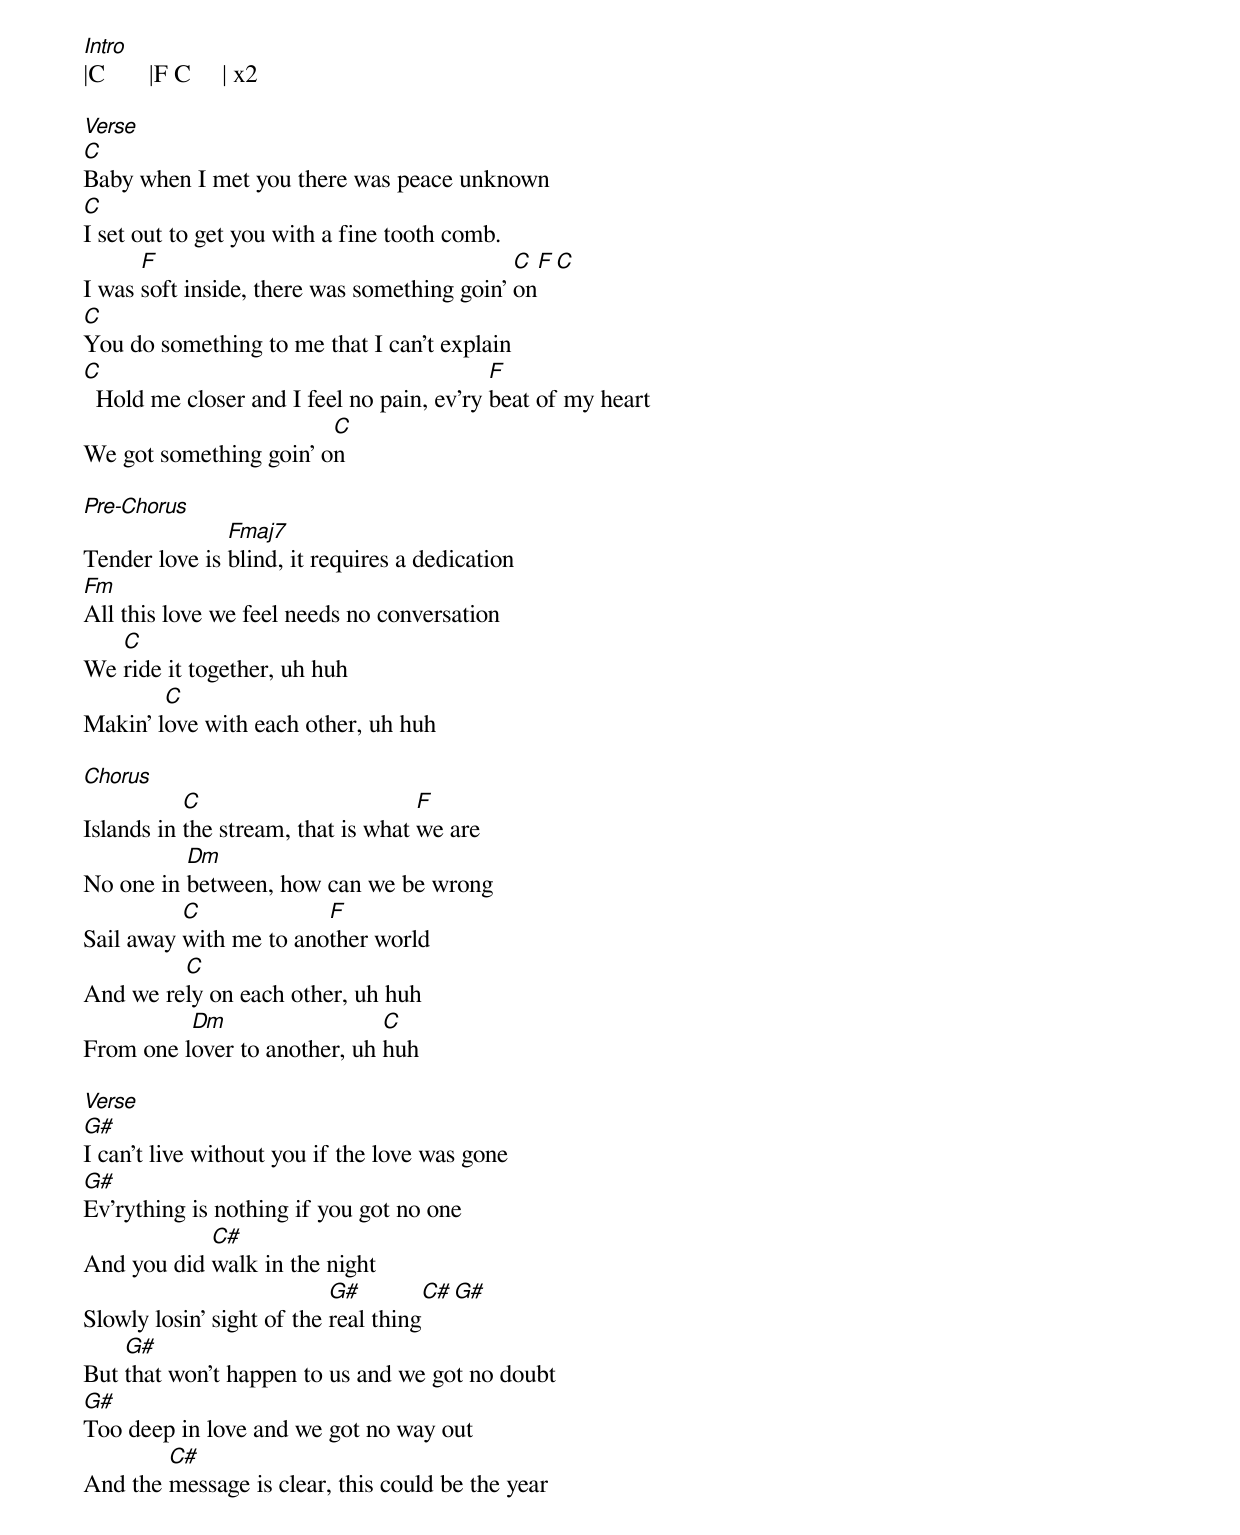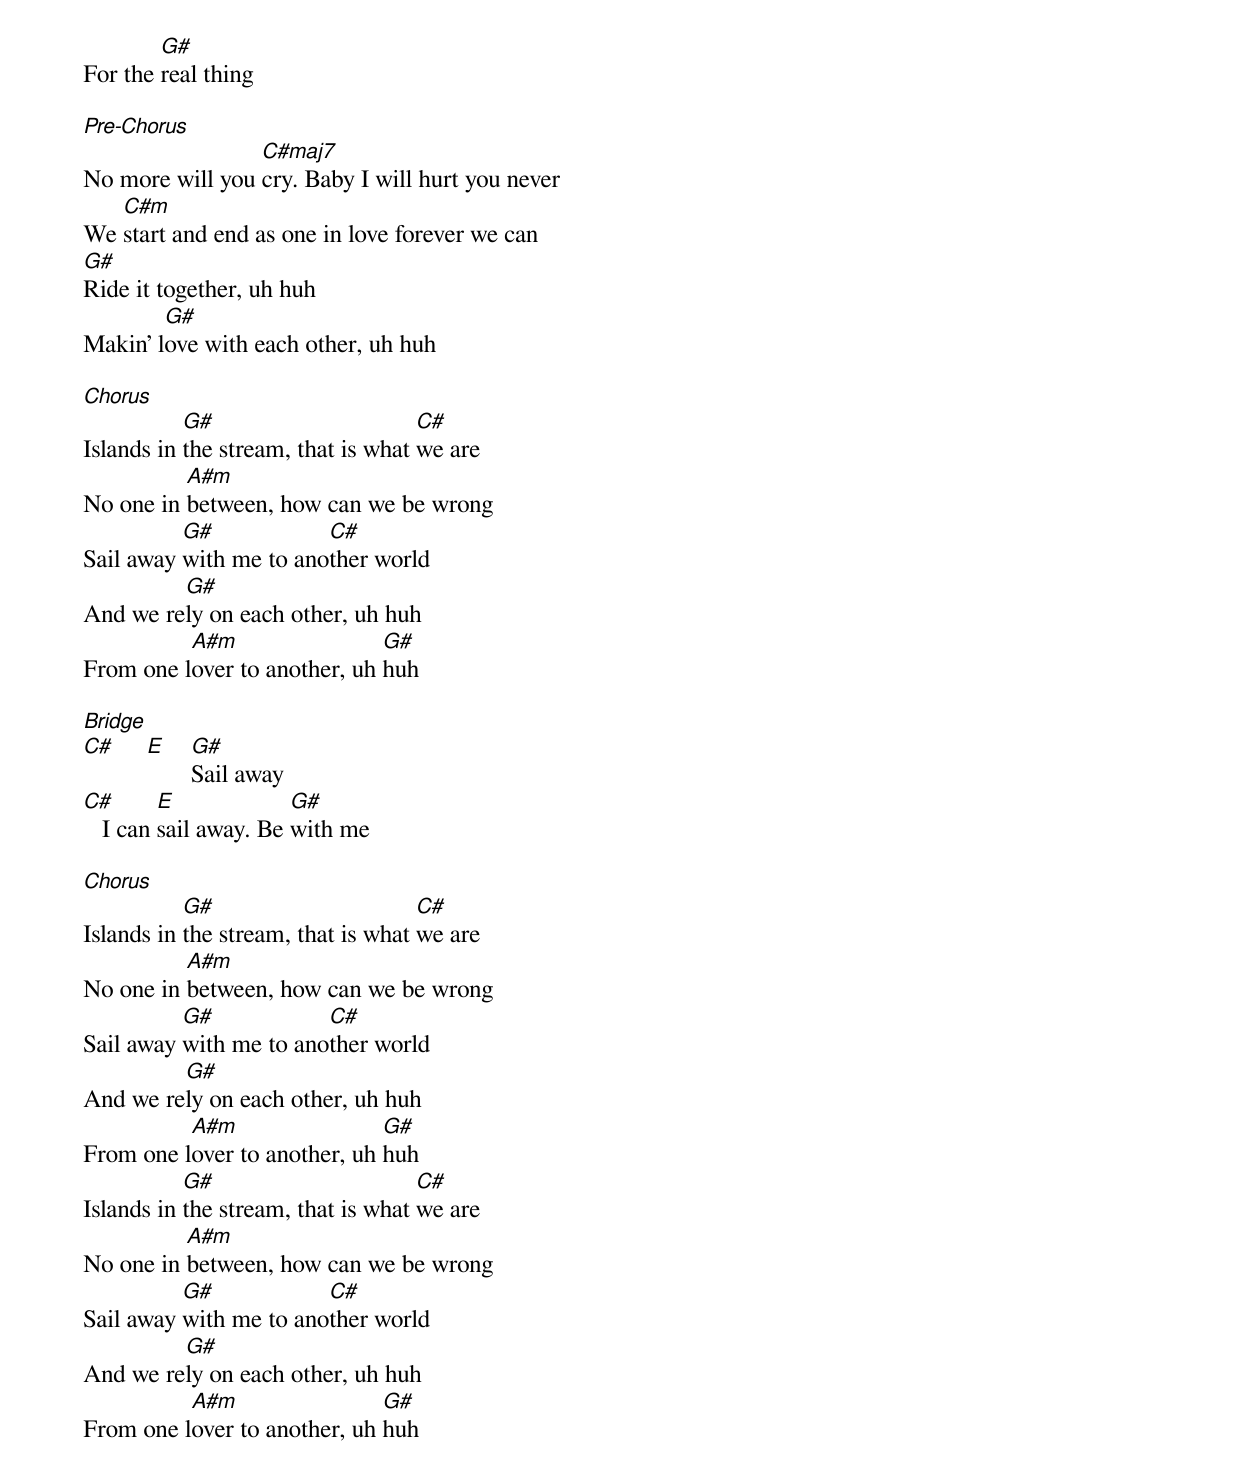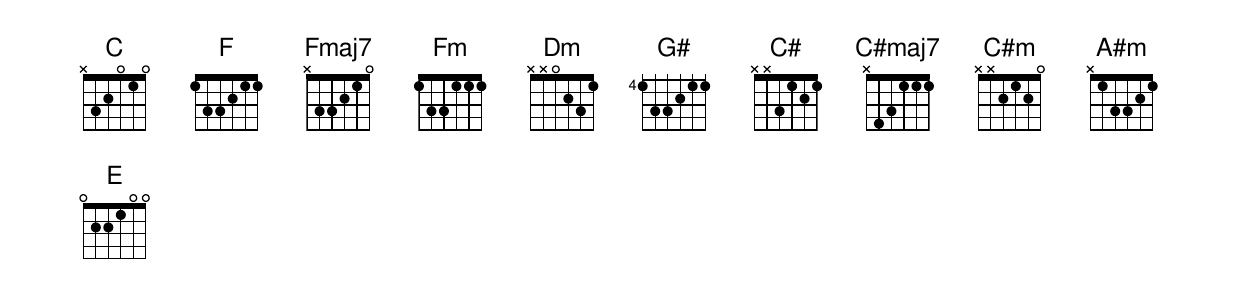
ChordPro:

[Intro]
|C       |F C     | x2

[Verse]
[C]Baby when I met you there was peace unknown
[C]I set out to get you with a fine tooth comb.
I was [F]soft inside, there was something goin' [C]on[F][C]
[C]You do something to me that I can't explain
[C]  Hold me closer and I feel no pain, ev'ry [F]beat of my heart
We got something goin' o[C]n

[Pre-Chorus]
Tender love is [Fmaj7]blind, it requires a dedication
[Fm]All this love we feel needs no conversation
We [C]ride it together, uh huh
Makin' l[C]ove with each other, uh huh

[Chorus]
Islands in [C]the stream, that is what [F]we are
No one in [Dm]between, how can we be wrong
Sail away [C]with me to ano[F]ther world
And we re[C]ly on each other, uh huh
From one l[Dm]over to another, uh [C]huh

[Verse]
[G#]I can't live without you if the love was gone
[G#]Ev'rything is nothing if you got no one
And you did [C#]walk in the night
Slowly losin' sight of the [G#]real thing[C#][G#]
But [G#]that won't happen to us and we got no doubt
[G#]Too deep in love and we got no way out
And the [C#]message is clear, this could be the year
For the [G#]real thing

[Pre-Chorus]
No more will you [C#maj7]cry. Baby I will hurt you never
We [C#m]start and end as one in love forever we can
[G#]Ride it together, uh huh
Makin' l[G#]ove with each other, uh huh

[Chorus]
Islands in [G#]the stream, that is what [C#]we are
No one in [A#m]between, how can we be wrong
Sail away [G#]with me to ano[C#]ther world
And we re[G#]ly on each other, uh huh
From one l[A#m]over to another, uh [G#]huh

[Bridge]
[C#]     [E]    [G#]Sail away
[C#]   I can [E]sail away. Be [G#]with me

[Chorus]
Islands in [G#]the stream, that is what [C#]we are
No one in [A#m]between, how can we be wrong
Sail away [G#]with me to ano[C#]ther world
And we re[G#]ly on each other, uh huh
From one l[A#m]over to another, uh [G#]huh
Islands in [G#]the stream, that is what [C#]we are
No one in [A#m]between, how can we be wrong
Sail away [G#]with me to ano[C#]ther world
And we re[G#]ly on each other, uh huh
From one l[A#m]over to another, uh [G#]huh
